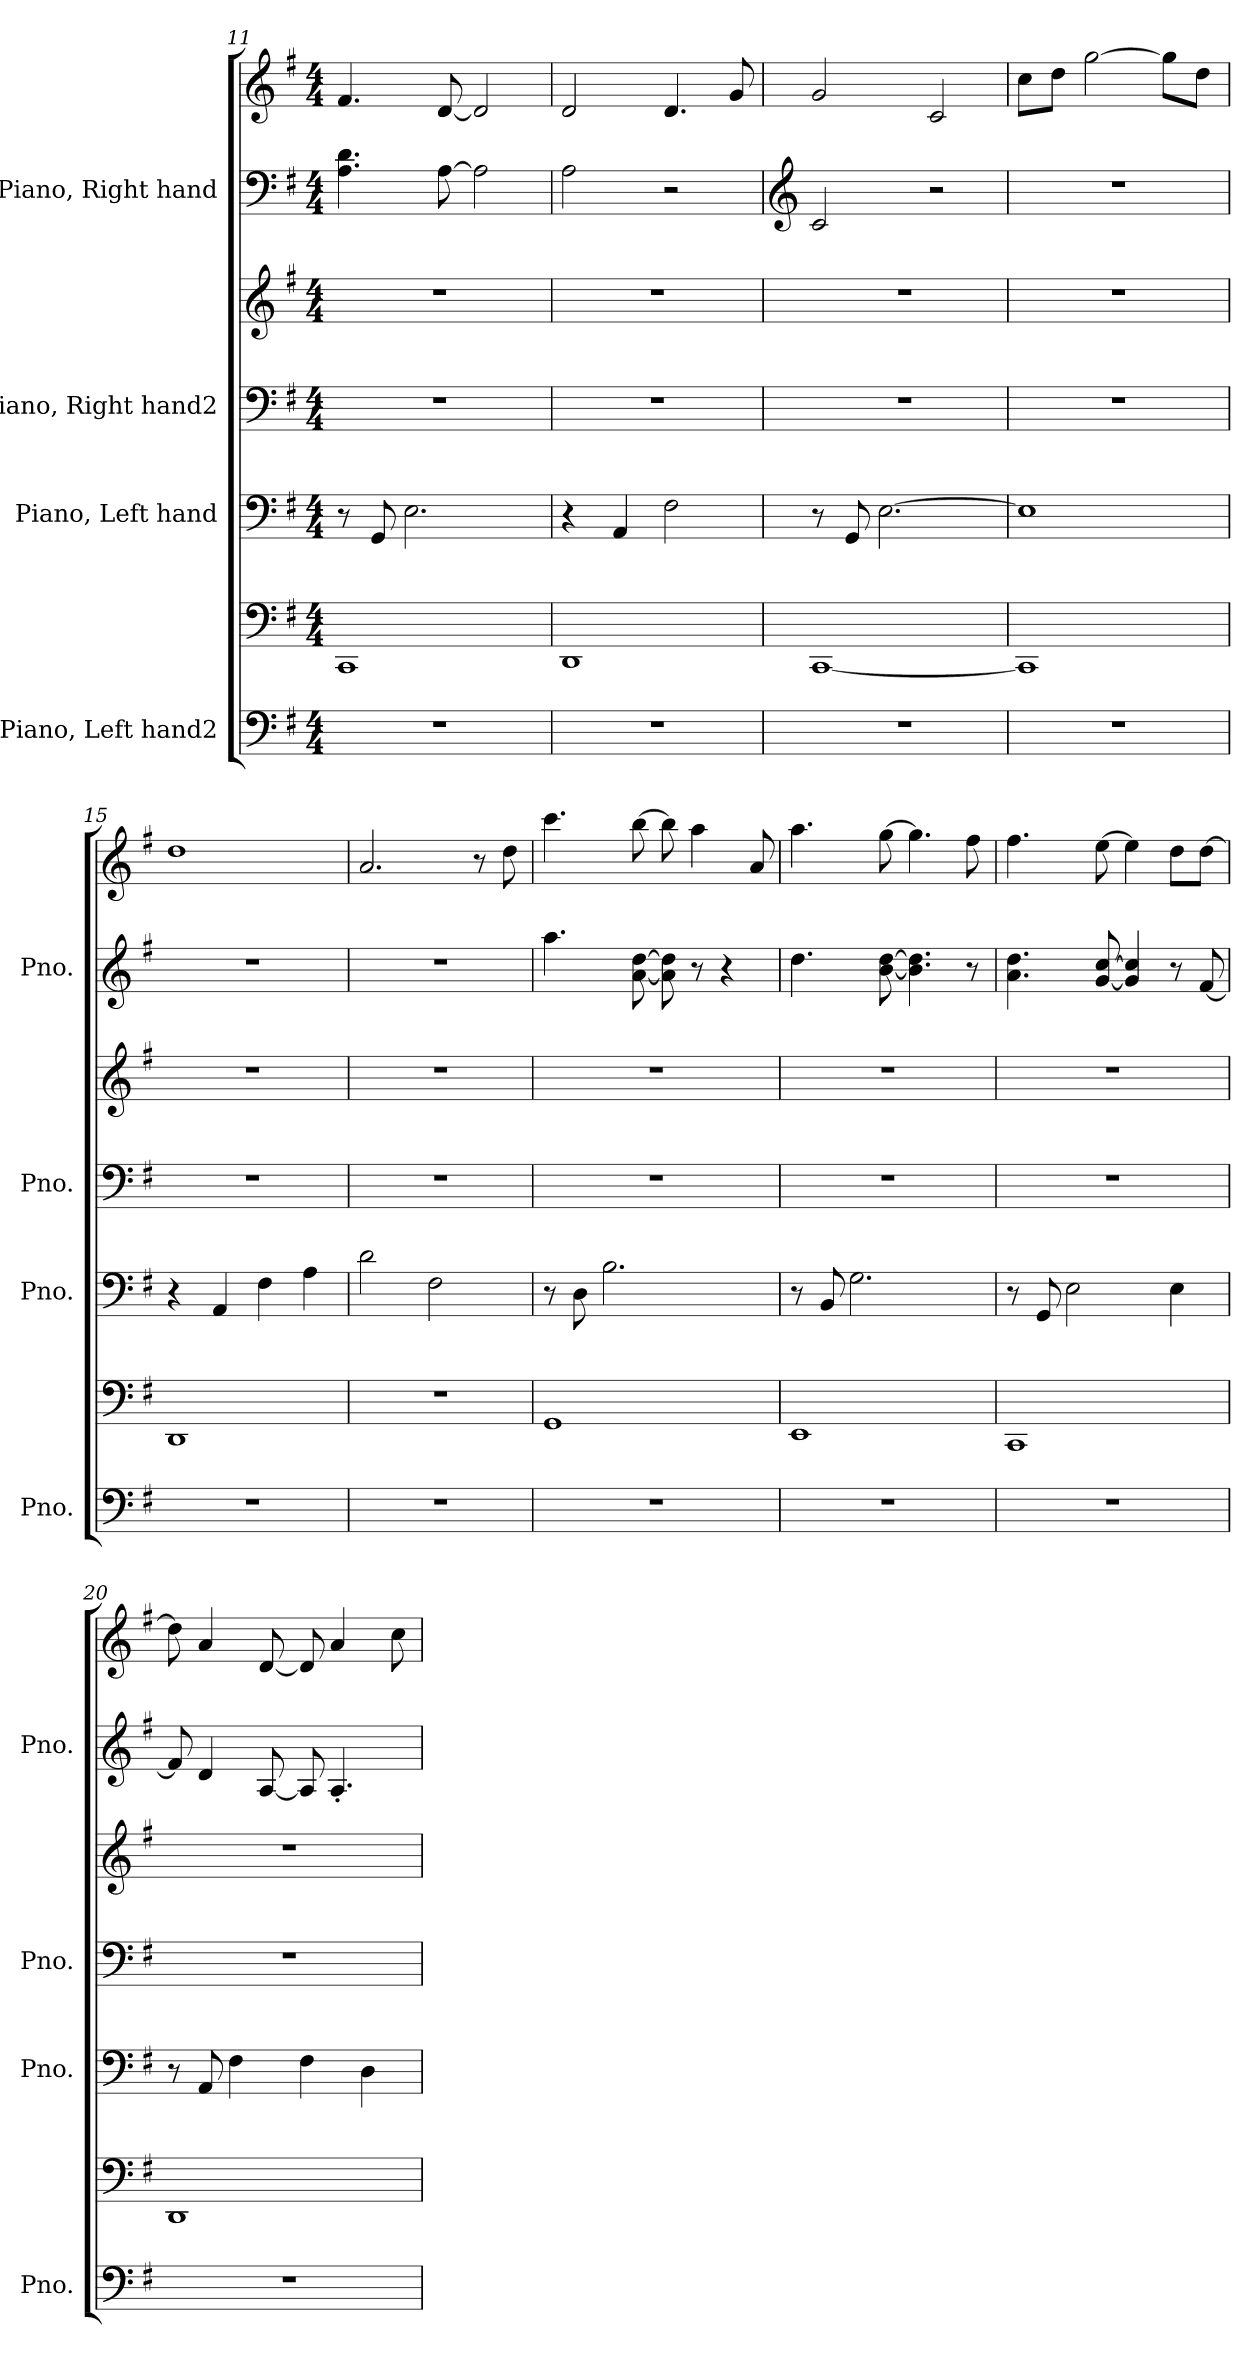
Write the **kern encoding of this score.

**kern	**kern	**kern	**kern	**kern	**kern	**kern
*part4	*part4	*part3	*part2	*part2	*part1	*part1
*staff7	*staff6	*staff5	*staff4	*staff3	*staff2	*staff1
*I"Piano, Left hand2	*	*I"Piano, Left hand	*I"Piano, Right hand2	*	*I"Piano, Right hand	*
*I'Pno.	*	*I'Pno.	*I'Pno.	*	*I'Pno.	*
!!LO:PB:g=z
*clefF4	*clefF4	*clefF4	*clefF4	*clefG2	*clefF4	*clefG2
*k[f#]	*k[f#]	*k[f#]	*k[f#]	*k[f#]	*k[f#]	*k[f#]
*M4/4	*M4/4	*M4/4	*M4/4	*M4/4	*M4/4	*M4/4
=11	=11	=11	=11	=11	=11	=11
1r	1CC	8r	1r	1r	4.A\ 4.d\	4.f#/
.	.	8GG/	.	.	.	.
.	.	2.E\	.	.	.	.
.	.	.	.	.	[8A\	[8d/
.	.	.	.	.	2A\]	2d/]
=12	=12	=12	=12	=12	=12	=12
1r	1DD	4r	1r	1r	2A\	2d/
.	.	4AA/	.	.	.	.
.	.	2F#\	.	.	2r	4.d/
.	.	.	.	.	.	8g/
=13	=13	=13	=13	=13	=13	=13
*	*	*	*	*	*clefG2	*
1r	[1CC	8r	1r	1r	2c/	2g/
.	.	8GG/	.	.	.	.
.	.	[2.E\	.	.	.	.
.	.	.	.	.	2r	2c/
=14	=14	=14	=14	=14	=14	=14
1r	1CC]	1E]	1r	1r	1r	8cc\L
.	.	.	.	.	.	8dd\J
.	.	.	.	.	.	[2gg\
.	.	.	.	.	.	8gg\L]
.	.	.	.	.	.	8dd\J
=15	=15	=15	=15	=15	=15	=15
1r	1DD	4r	1r	1r	1r	1dd
.	.	4AA/	.	.	.	.
.	.	4F#\	.	.	.	.
.	.	4A\	.	.	.	.
=16	=16	=16	=16	=16	=16	=16
1r	1r	2d\	1r	1r	1r	2.a/
.	.	2F#\	.	.	.	.
.	.	.	.	.	.	8r
.	.	.	.	.	.	8dd\
=17	=17	=17	=17	=17	=17	=17
1r	1GG	8r	1r	1r	4.aa\	4.ccc\
.	.	8D\	.	.	.	.
.	.	2.B\	.	.	.	.
.	.	.	.	.	[8a\ [8dd\	[8bb\
.	.	.	.	.	8a\] 8dd\]	8bb\]
.	.	.	.	.	8r	4aa\
.	.	.	.	.	4r	.
.	.	.	.	.	.	8a/
!!LO:PB:g=z
=18	=18	=18	=18	=18	=18	=18
1r	1EE	8r	1r	1r	4.dd\	4.aa\
.	.	8BB/	.	.	.	.
.	.	2.G\	.	.	.	.
.	.	.	.	.	[8b\ [8dd\	[8gg\
.	.	.	.	.	4.b\] 4.dd\]	4.gg\]
.	.	.	.	.	8r	8ff#\
=19	=19	=19	=19	=19	=19	=19
1r	1CC	8r	1r	1r	4.a\ 4.dd\	4.ff#\
.	.	8GG/	.	.	.	.
.	.	2E\	.	.	.	.
.	.	.	.	.	[8g/ [8cc/	[8ee\
.	.	.	.	.	4g/] 4cc/]	4ee\]
.	.	4E\	.	.	8r	8dd\L
.	.	.	.	.	[8f#/	[8dd\J
=20	=20	=20	=20	=20	=20	=20
1r	1DD	8r	1r	1r	8f#/]	8dd\]
.	.	8AA/	.	.	4d/	4a/
.	.	4F#\	.	.	.	.
.	.	.	.	.	[8A/	[8d/
.	.	4F#\	.	.	8A/]	8d/]
.	.	.	.	.	4.A'/	4a/
.	.	4D\	.	.	.	.
.	.	.	.	.	.	8cc\
=	=	=	=	=	=	=
*-	*-	*-	*-	*-	*-	*-
